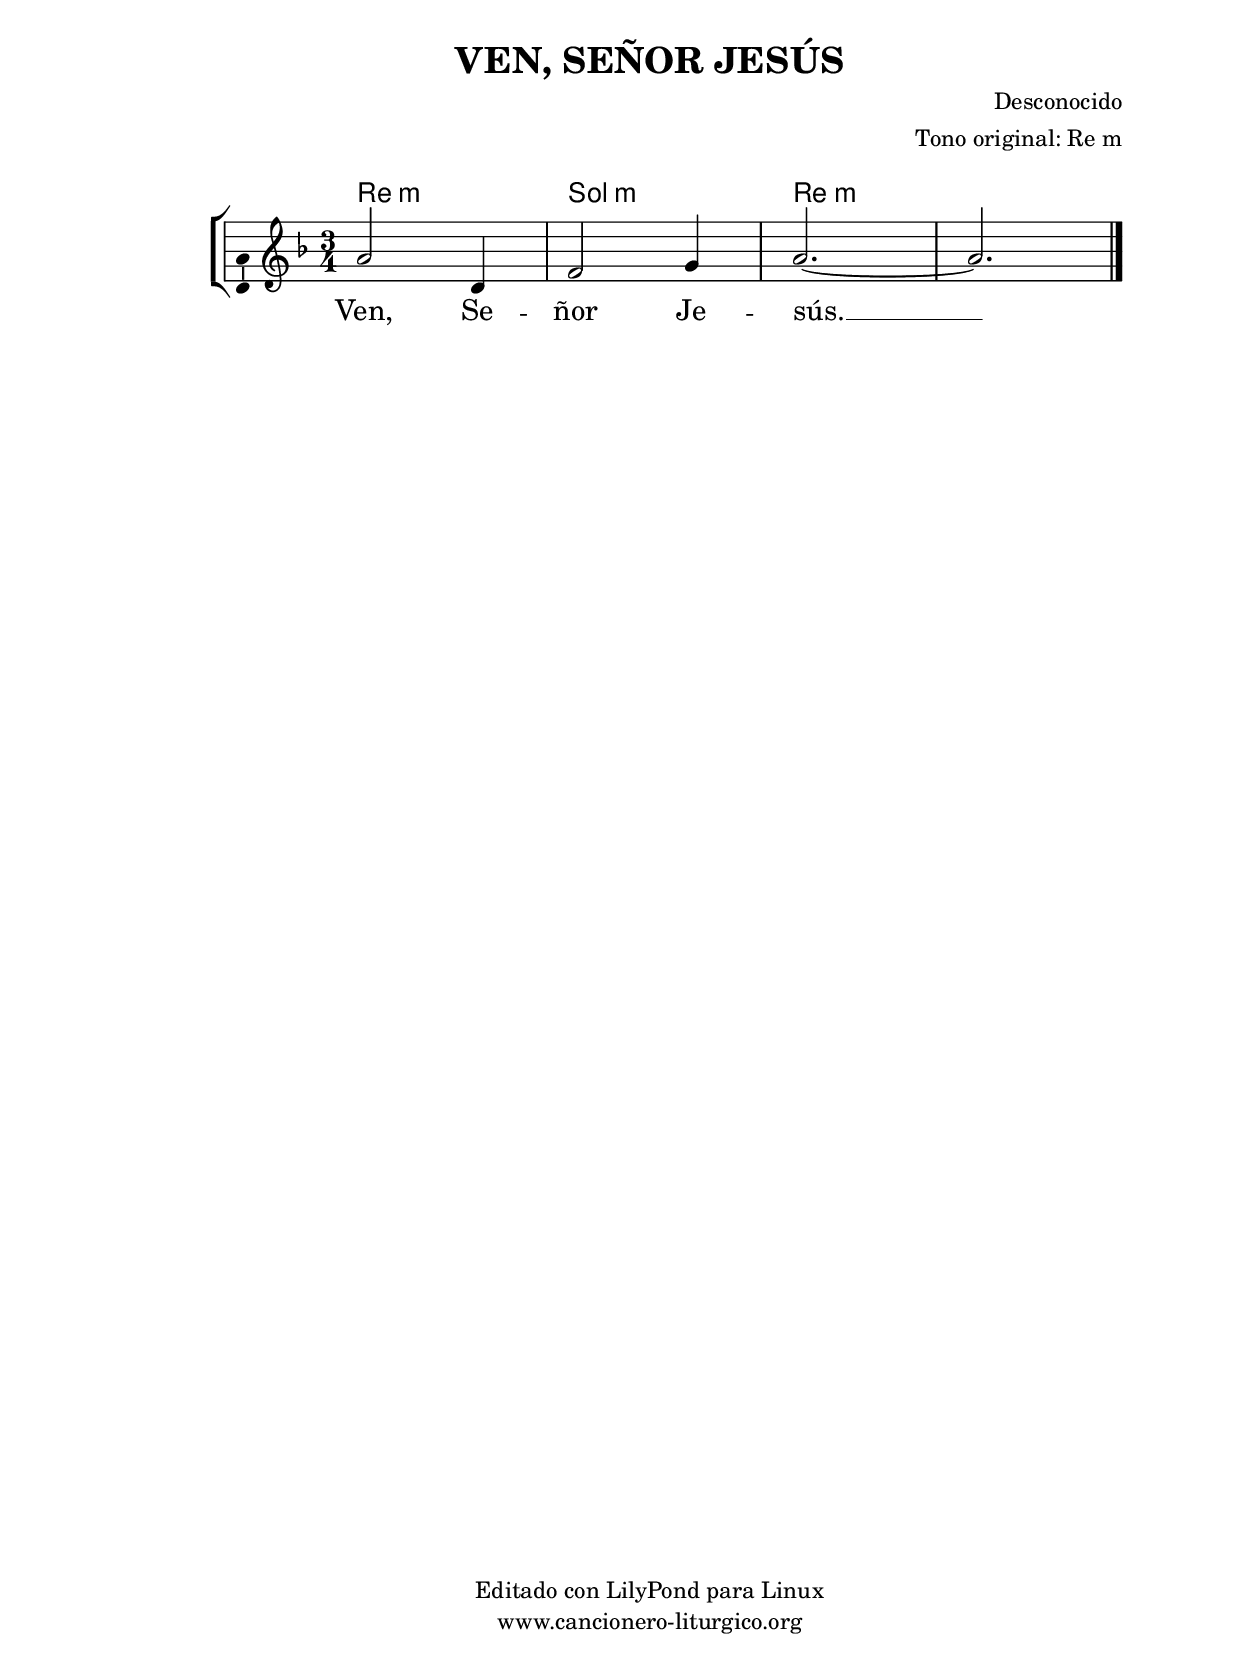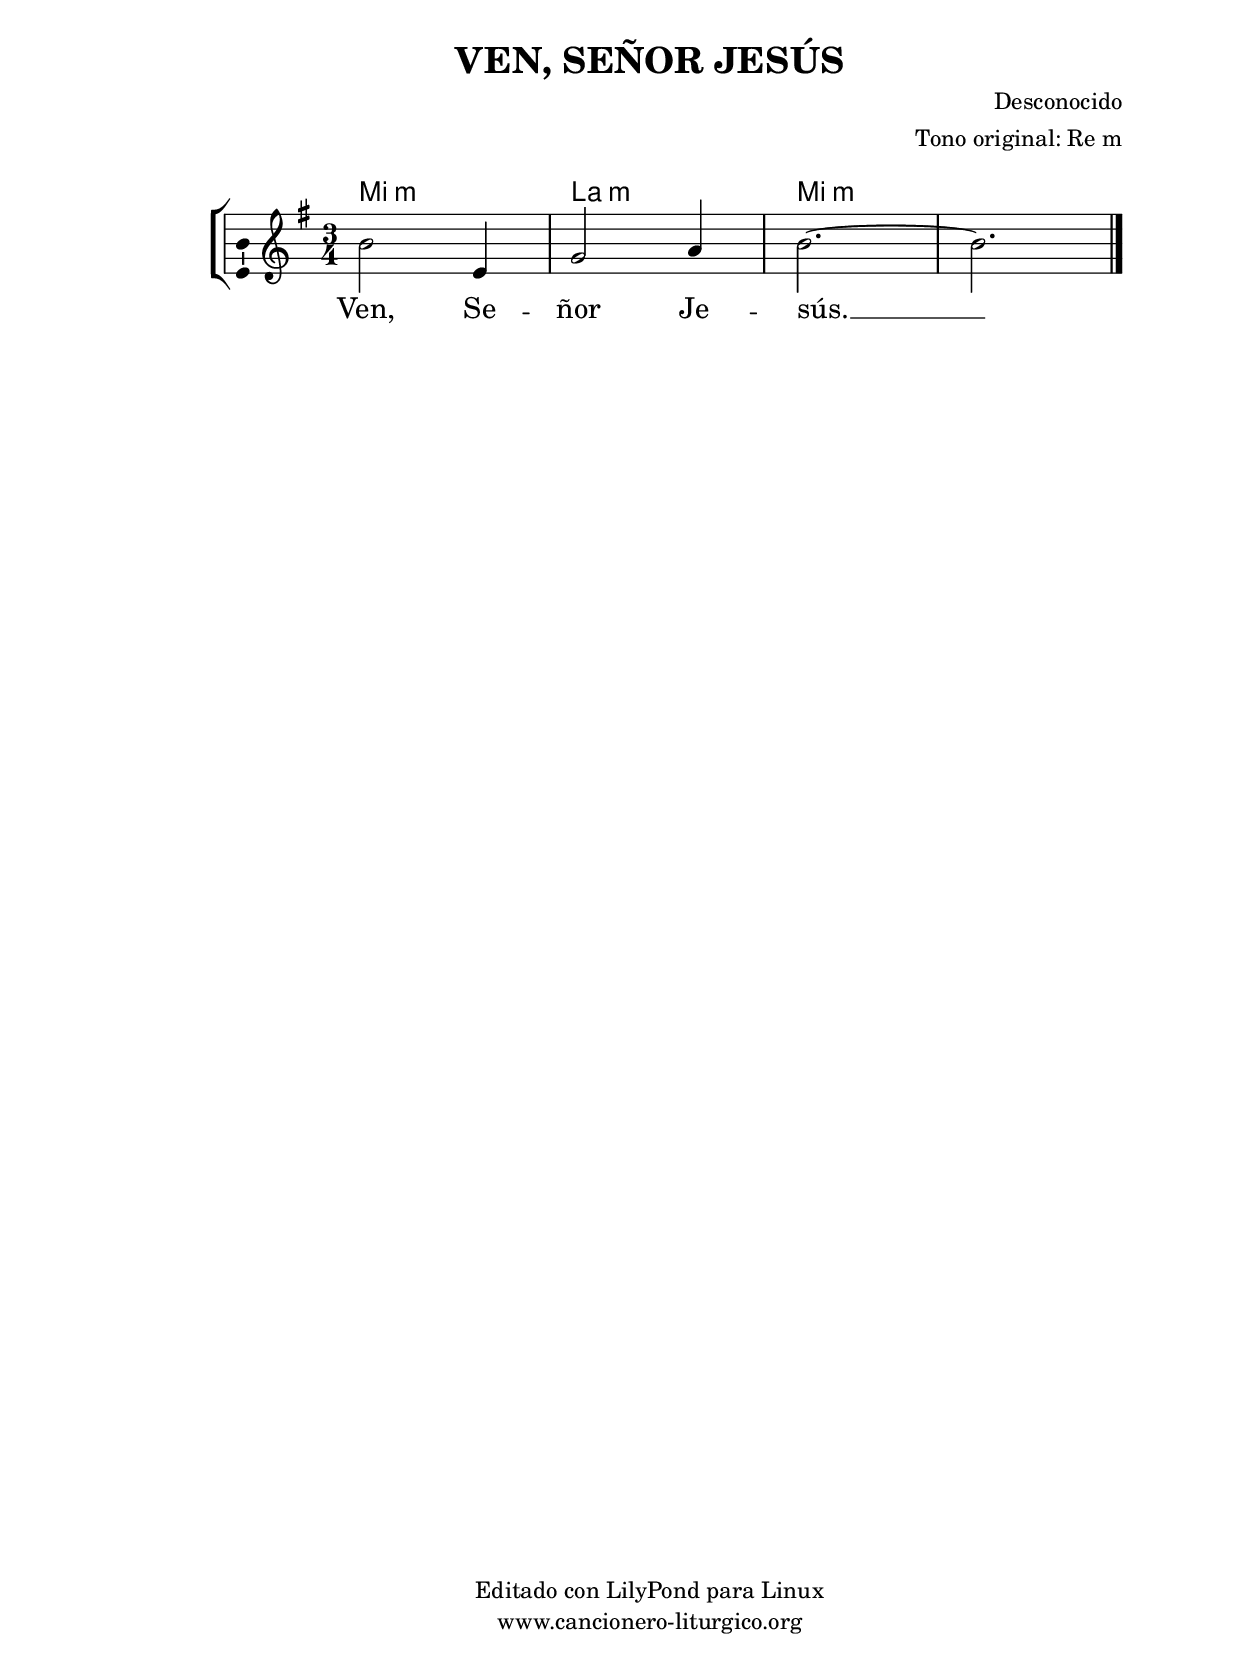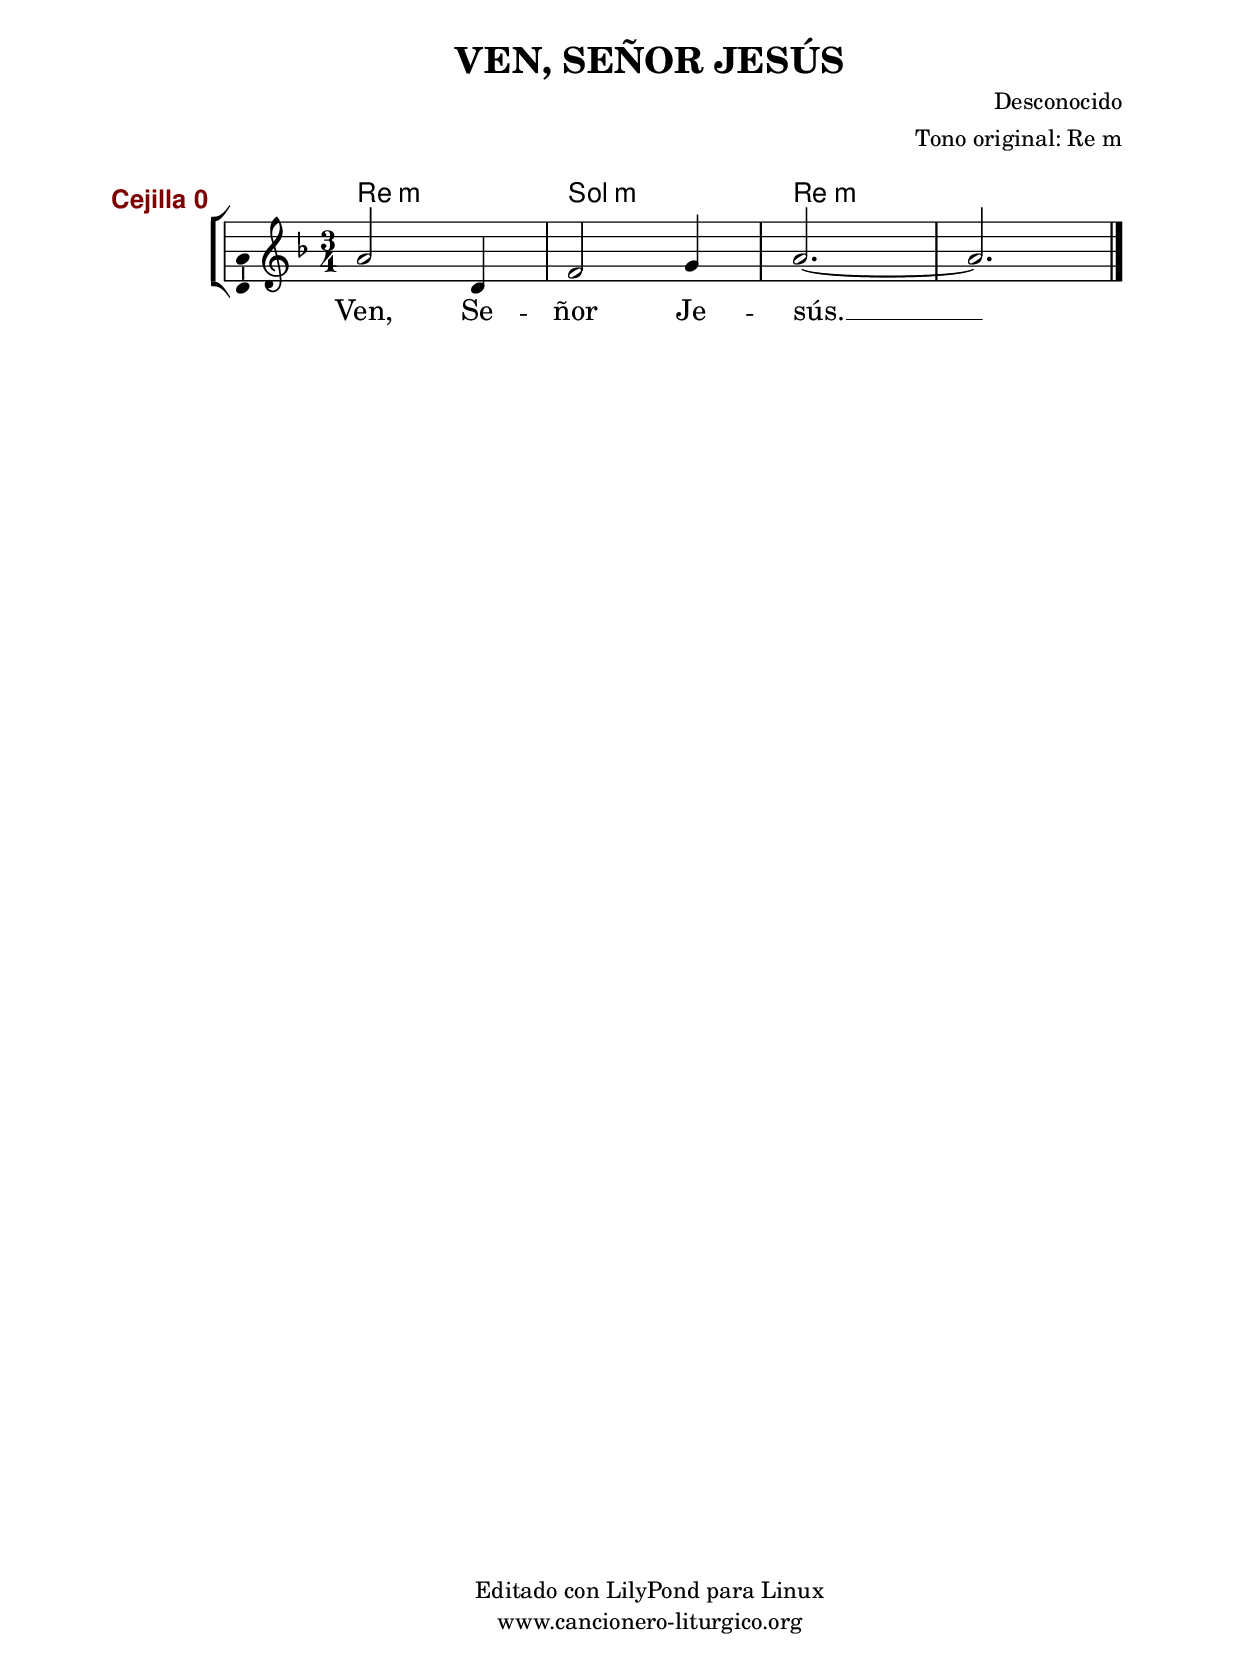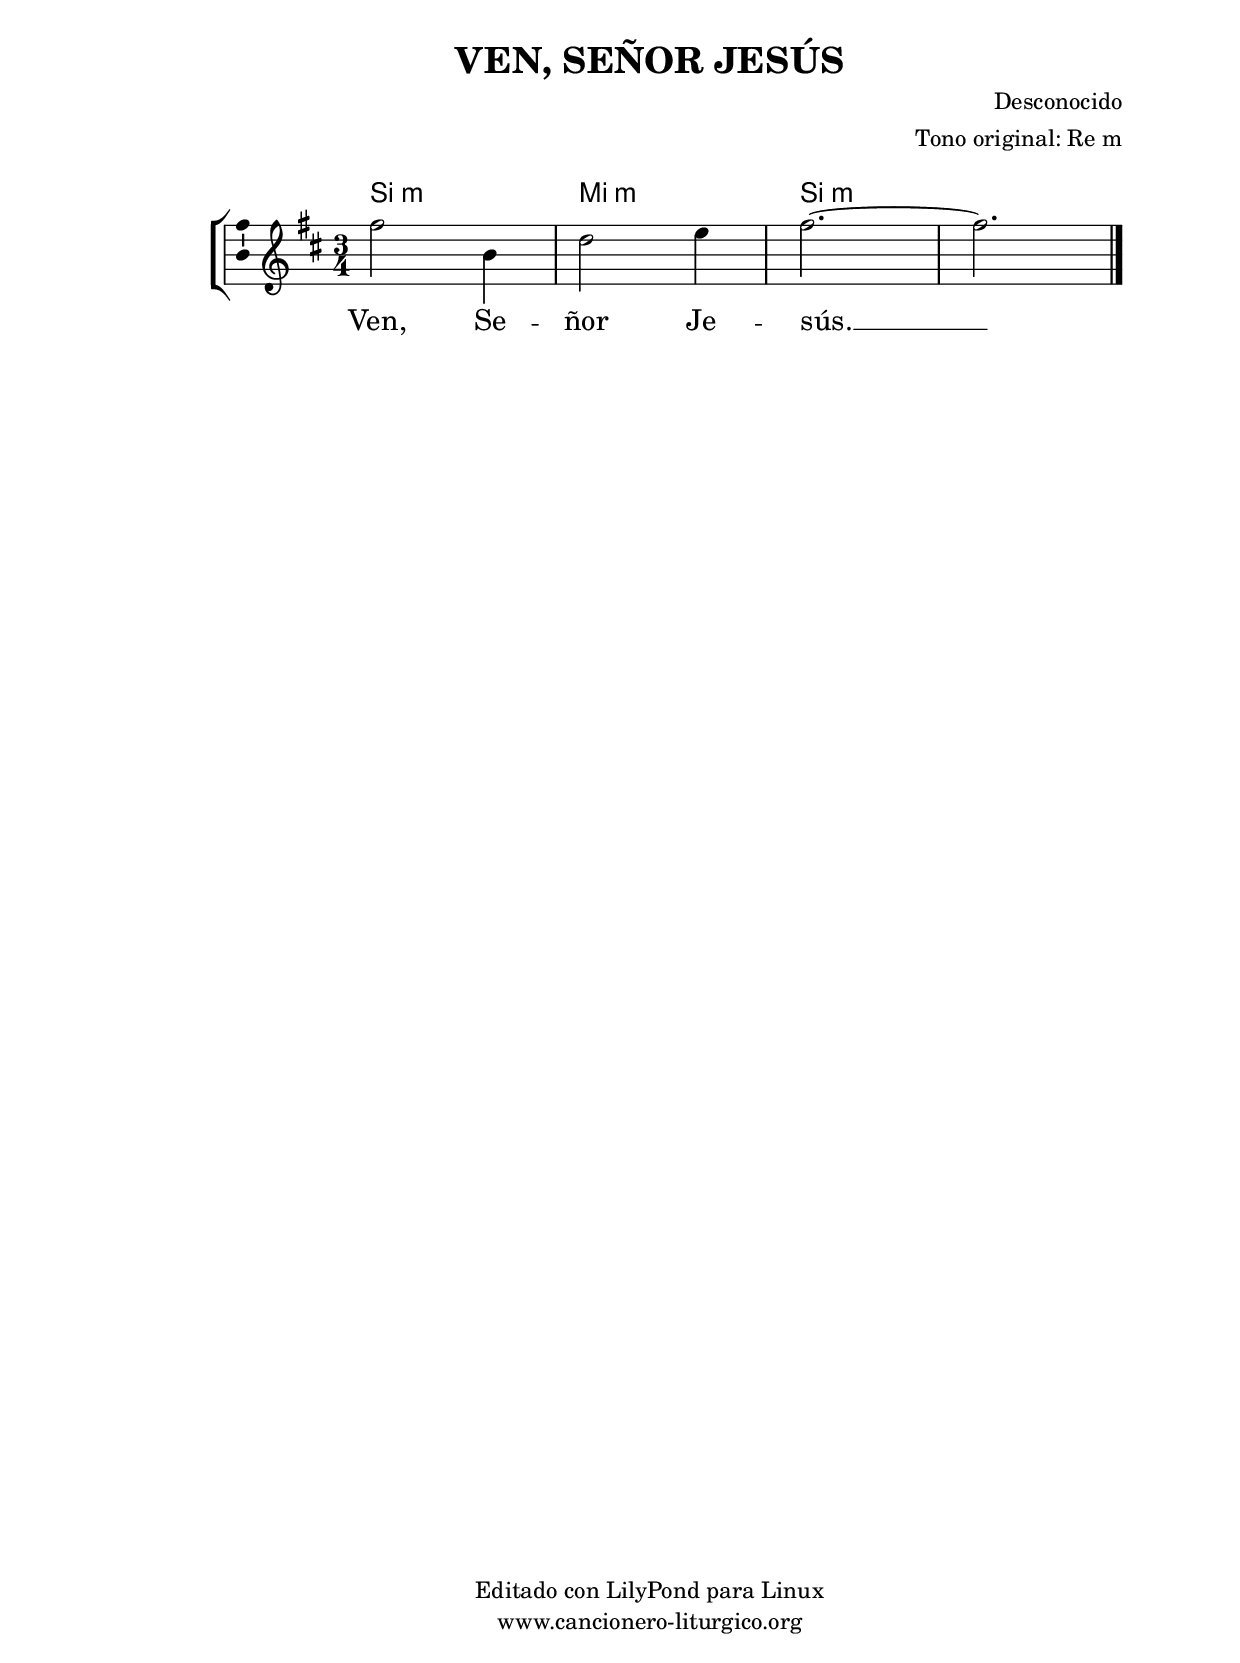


%versión de lilypond para la que se ha escrito esta partitura:
\version "2.16.0"

	%Tamaño papel
	#(set-default-paper-size "a4")
	%Tamaño partitura
	#(set-global-staff-size 20)
	%No responde al pulsar sobre una nota
	#(ly:set-option 'point-and-click #f)

%parámetros del encabezamiento:
\header {
	title = "VEN, SEÑOR JESÚS"
	subtitle = ""
	composer = "Desconocido"
	poet = ""
	meter = ""
	arranger = "Tono original: Re m"
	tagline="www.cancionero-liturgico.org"
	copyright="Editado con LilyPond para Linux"
	tiempo = "Adviento"
	usos = "Kyrie, Gracias"
	letra = ""
	}

%parámetros asociados al papel:
\paper  {
	oddHeaderMarkup = \markup {\fill-line { \on-the-fly #not-first-page \fromproperty #'header:title \on-the-fly #not-first-page \fromproperty #'header:composer }}
	evenHeaderMarkup = \markup {\fill-line { \fromproperty #'header:composer \fromproperty #'header:title }}
	#(set-paper-size "a4")
	print-page-number = ##f
	first-page-number = 1
	print-first-page-number = ##f
%	head-separation = 3.0 \cm
	top-margin = 2.0 \cm
	bottom-margin = 0.5\cm
%%%	bottom-margin = -1.0\cm
	left-margin = 3.0 \cm
	line-width = 16.0 \cm 
	indent = 8\mm
	interscoreline = 2.\mm
	between-system-space = 15\mm
%	para que las partituras no llenen la hoja:
	ragged-bottom = ##t
%	idem para la última hoja:
	ragged-last-bottom = ##f
%	para que las partituras llenen el ancho del papel:
	ragged-last = ##f
	after-title-space = 2.5 \cm
%page-count=1
%system-count=8

	%Flexible Vertical Spacing
%	markup-markup-spacing =
%	#'((basic-distance . 15) (minimum-distance . 15) (padding . 3))
	markup-system-spacing =
	#'((basic-distance . 15) (minimum-distance . 15) (padding . 3))
	system-system-spacing =
	#'((basic-distance . 15) (minimum-distance . 15) (padding . 3))
	score-system-spacing =
	#'((basic-distance . 15) (minimum-distance . 15) (padding . 5))
%	top-system-spacing = % header
%	#'((basic-distance . 8) (minimum-distance . 0) (padding . 3))
%	top-markup-spacing =
%	#'((basic-distance . 20) (minimum-distance . 20) (padding . 3))
	last-bottom-spacing = % footer
	#'((basic-distance . 5) (minimum-distance . 5) (padding . 3))
%	score-markup-spacing =
%	#'((basic-distance . 16) (minimum-distance . 13) (padding . 3))

	}


%parámetros que afectan a toda la partitura:
global =  {
	%clave de sol (G):
	\clef G
	%armadura:
%	\transpose ees f
	\key d \minor
	\tempo 4=130
	\set Score.tempoHideNote = ##t
	}


acordes = {
	\italianChords
	\chordmode {
%	\transpose ees f
{

d2.:m g:m d:m s

	}
	}
}

melodia = 
%	\transpose ees f
{
	\relative c''{

\time 3/4

a2 d,4
f2 g4
a2.~
a2.

	\bar "|."
	}
	}


texto = \lyricmode {
Ven, Se -- ñor Je -- sús. __
	}


acordesStaff = \context ChordNames = acordesStaff <<
	\set chordChanges = ##t
	\acordes
	>>


%%%%%%%%%%%%%%%%%%%%%%%%%%%%%%%%%%% CEJILLA %%%%%%%%%%%%%%%%%%%%%%%%%%%%%%%%%%%
acordescejilla = {
%%%	\override ChordNames.ChordName #'font-size = #-1
%%%	\override ChordNames.ChordName #'font-series = #'bold
	\transpose c c {
		\acordes
		}
	}

acordescejillaStaff = \context ChordNames = acordescejillaStaff <<
	\set Staff.instrumentName = \markup \with-color #darkred \larger \bold \sans "Cejilla 0"
	\set chordChanges = ##t
	\acordescejilla
	>>
%%%%%%%%%%%%%%%%%%%%%%%%%%%%%%%%%%% CEJILLA %%%%%%%%%%%%%%%%%%%%%%%%%%%%%%%%%%%


vozStaff = \context Voice = vozStaff
\with {\consists "Ambitus_engraver"}
<<
%	\set Staff.instrumentName = ""
%	\set Staff.shortInstrumentName = ""
%	\set Staff.midiInstrument = #"clarinet"
%	\set Staff.midiInstrument = #"cello"
%	\set Staff.midiInstrument = #"flute"
	\set Staff.midiInstrument = #"electric guitar (jazz)"
%	\set Staff.midiInstrument = #"english horn"
%	\set Staff.midiInstrument = #"violin"
%	\set Staff.midiInstrument = #"glockenspiel"
	\set Staff.midiMinimumVolume = #0.7
	\set Staff.midiMaximumVolume = #0.9
	\global
	\melodia
	>>


textoStaff = \context Lyrics = textoStaff <<
	\lyricsto vozStaff \texto
	>>


\book {
	\score {
		\context ChoirStaff {
			\override StaffGroup.SystemStartBracket #'collapse-height = #1
			\override Score.SystemStartBar #'collapse-height = #1
			<<
			\acordesStaff
			\vozStaff
			\textoStaff
			>>
			}
		\layout {
	    		\context {
				\Lyrics
				\override LyricText #'font-size = #2
				}
	   		 \context {
				\Score
				%fontSize = #3
				\override StaffSymbol #'staff-space = #(magstep +3)
				%\override Beam #'thickness = #0.55
				%\override SpacingSpanner #'spacing-increment = #1.0
				%\override Slur #'height-limit = #1.5
				}
			}
		}
	\score {
		\unfoldRepeats
		\context ChoirStaff {
			<<
			\acordesStaff
			\vozStaff
			>>
			}
		\midi {
	  		\context {
	  			\Score
				tempoWholesPerMinute = #(ly:make-moment 70 4)
				}
			}
		}
	}


%Partitura para guitarra
#(define output-suffix "G")
\book {
	\score {
		\context ChoirStaff {
			\override StaffGroup.SystemStartBracket #'collapse-height = #1
			\override Score.SystemStartBar #'collapse-height = #1
			<<
			\acordescejillaStaff
			\vozStaff
			\textoStaff
			>>
			}
		\layout {
%%%%%%%%%%%%%%%%%%%%%%%%%%%%%%%%%%% CEJILLA %%%%%%%%%%%%%%%%%%%%%%%%%%%%%%%%%%%
			\context {
				\ChordNames \consists Instrument_name_engraver
				}
%%%%%%%%%%%%%%%%%%%%%%%%%%%%%%%%%%% CEJILLA %%%%%%%%%%%%%%%%%%%%%%%%%%%%%%%%%%%
	    		\context {
				\Lyrics
				\override LyricText #'font-size = #2
				}
	   		 \context {
				\Score
				%fontSize = #3
				\override StaffSymbol #'staff-space = #(magstep +3)
				%\override Beam #'thickness = #0.55
				%\override SpacingSpanner #'spacing-increment = #1.0
				%\override Slur #'height-limit = #1.5
				}
			}
		}
	}


#(define output-suffix "C")
\book {
	\score {
		\context ChoirStaff {
			\override StaffGroup.SystemStartBracket #'collapse-height = #1
			\override Score.SystemStartBar #'collapse-height = #1
\transpose c d
			<<
			\acordesStaff
			\vozStaff
			\textoStaff
			>>
			}
		\layout {
	    		\context {
				\Lyrics
				\override LyricText #'font-size = #2
				}
	   		 \context {
				\Score
				%fontSize = #3
				\override StaffSymbol #'staff-space = #(magstep +3)
				%\override Beam #'thickness = #0.55
				%\override SpacingSpanner #'spacing-increment = #1.0
				%\override Slur #'height-limit = #1.5
				}
			}
		}
	}


#(define output-suffix "S")
\book {
	\score {
		\context ChoirStaff {
			\override StaffGroup.SystemStartBracket #'collapse-height = #1
			\override Score.SystemStartBar #'collapse-height = #1
\transpose c a
			<<
			\acordesStaff
			\vozStaff
			\textoStaff
			>>
			}
		\layout {
	    		\context {
				\Lyrics
				\override LyricText #'font-size = #2
				}
	   		 \context {
				\Score
				%fontSize = #3
				\override StaffSymbol #'staff-space = #(magstep +3)
				%\override Beam #'thickness = #0.55
				%\override SpacingSpanner #'spacing-increment = #1.0
				%\override Slur #'height-limit = #1.5
				}
			}
		}
	}

